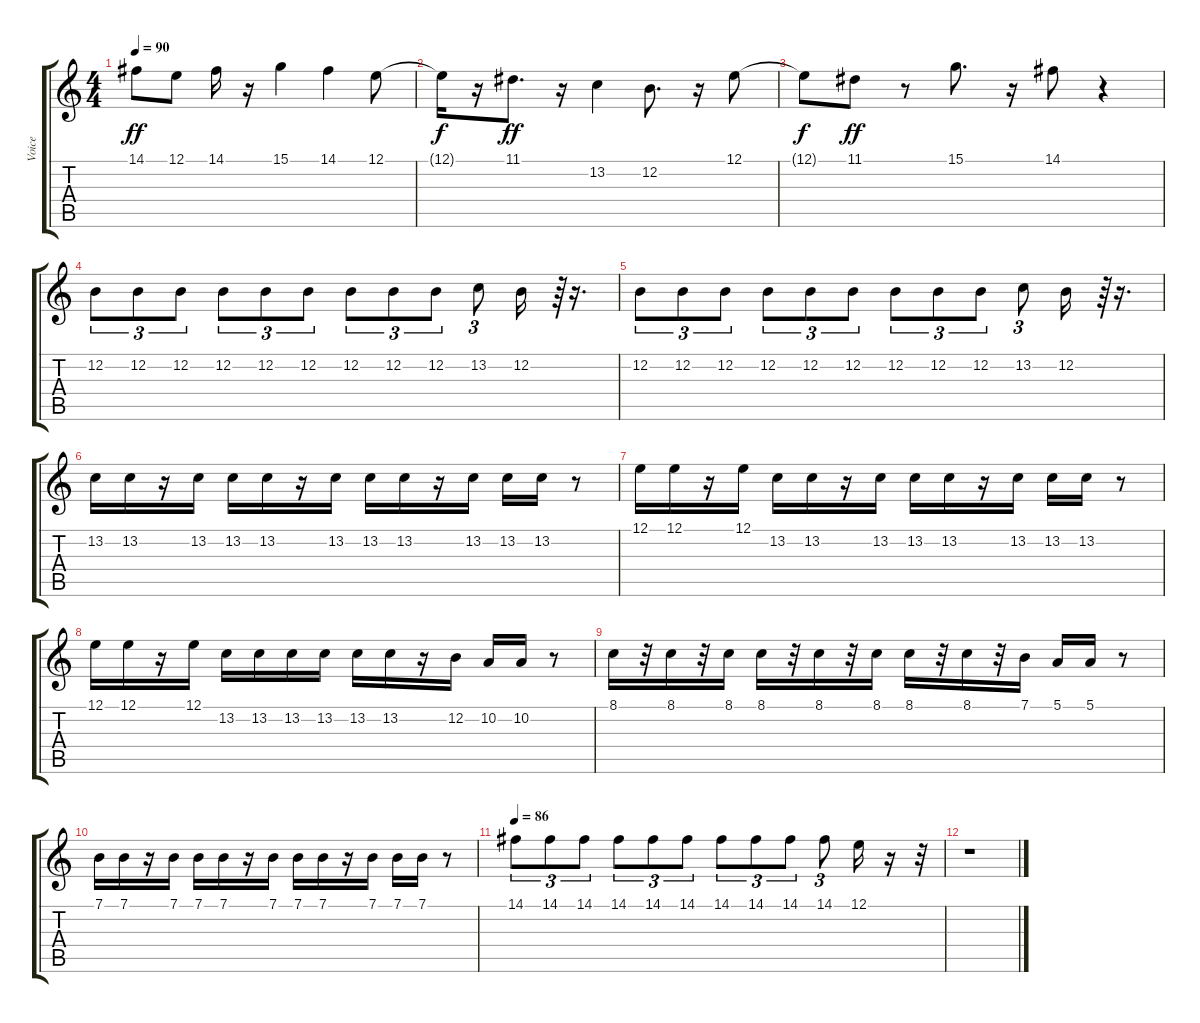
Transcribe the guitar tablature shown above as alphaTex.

\track ("Voice" "Voice") {instrument flute}
\staff {score tabs}
\tuning (E4 B3 G3 D3 A2 E2) {hide}
\ts (4 4)
\tempo 90
\clef g2
\ks c
14.1.8{dy ff} 12.1.8 14.1.16 r.16 15.1.4 14.1.4 12.1.8 |
12.1{t}.16{dy f} r.16 11.1.8{d dy ff} r.16 13.2.4 12.2.8{d} r.16 12.1.8 |
12.1{t}.8{dy f} 11.1.8{dy ff} r.8 15.1.8{d} r.16 14.1.8 r.4 |
12.2.8{tu (3 2)} 12.2.8{tu (3 2)} 12.2.8{tu (3 2)} 12.2.8{tu (3 2)} 12.2.8{tu (3 2)} 12.2.8{tu (3 2)} 12.2.8{tu (3 2)} 12.2.8{tu (3 2)} 12.2.8{tu (3 2)} 13.2.8{tu (3 2)} 12.2.16 r.64{tu (3 2)} r.16{d} |
12.2.8{tu (3 2)} 12.2.8{tu (3 2)} 12.2.8{tu (3 2)} 12.2.8{tu (3 2)} 12.2.8{tu (3 2)} 12.2.8{tu (3 2)} 12.2.8{tu (3 2)} 12.2.8{tu (3 2)} 12.2.8{tu (3 2)} 13.2.8{tu (3 2)} 12.2.16 r.64{tu (3 2)} r.16{d} |
13.2.16 13.2.16 r.16 13.2.16 13.2.16 13.2.16 r.16 13.2.16 13.2.16 13.2.16 r.16 13.2.16 13.2.16 13.2.16 r.8 |
12.1.16 12.1.16 r.16 12.1.16 13.2.16 13.2.16 r.16 13.2.16 13.2.16 13.2.16 r.16 13.2.16 13.2.16 13.2.16 r.8 |
12.1.16 12.1.16 r.16 12.1.16 13.2.16 13.2.16 13.2.16 13.2.16 13.2.16 13.2.16 r.16 12.2.16 10.2.16 10.2.16 r.8 |
8.1.16 r.32 8.1.16 r.32 8.1.16 8.1.16 r.32 8.1.16 r.32 8.1.16 8.1.16 r.32 8.1.16 r.32 7.1.16 5.1.16 5.1.16 r.8 |
7.1.16 7.1.16 r.16 7.1.16 7.1.16 7.1.16 r.16 7.1.16 7.1.16 7.1.16 r.16 7.1.16 7.1.16 7.1.16 r.8 |
\tempo 86
14.1.8{tu (3 2)} 14.1.8{tu (3 2)} 14.1.8{tu (3 2)} 14.1.8{tu (3 2)} 14.1.8{tu (3 2)} 14.1.8{tu (3 2)} 14.1.8{tu (3 2)} 14.1.8{tu (3 2)} 14.1.8{tu (3 2)} 14.1.8{tu (3 2)} 12.1.16 r.16 r.32 |
r.1
